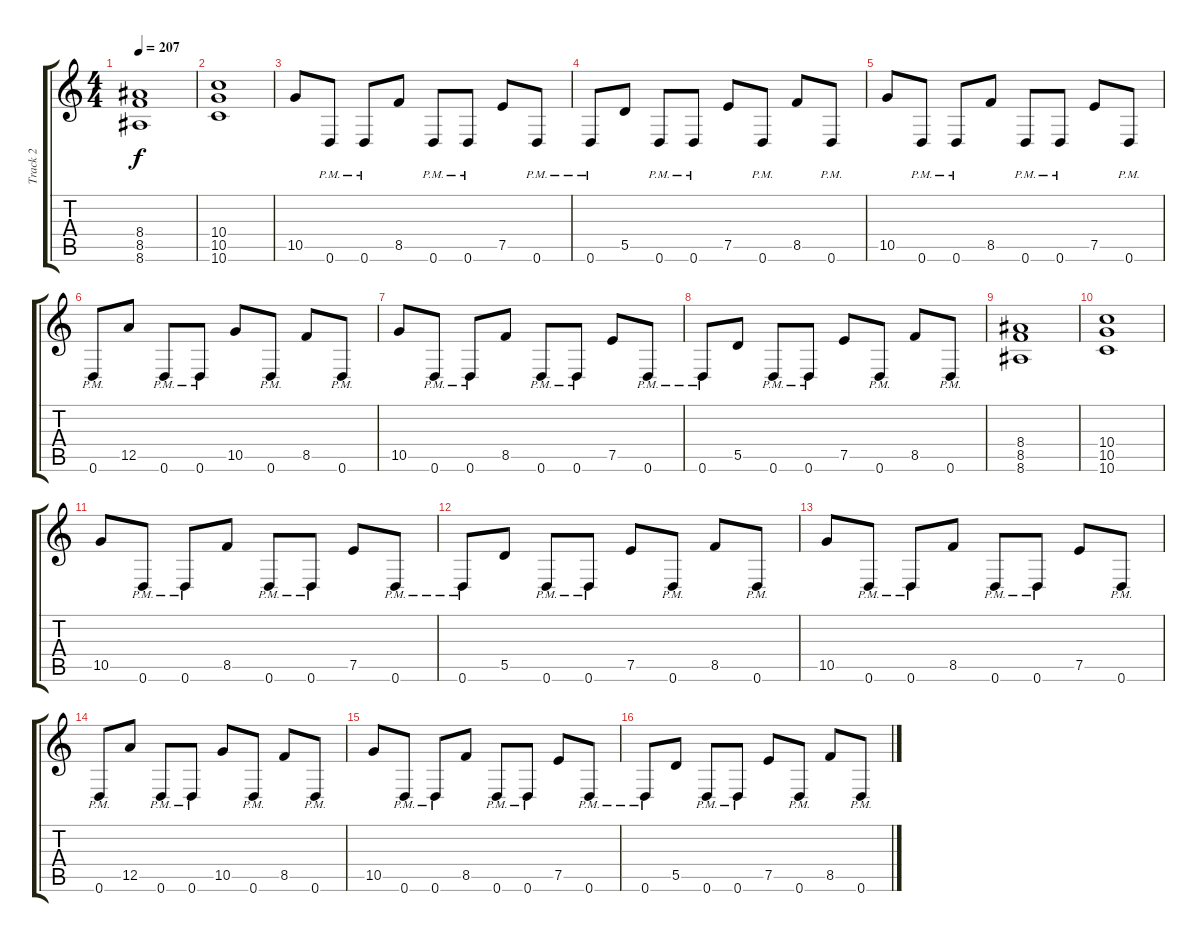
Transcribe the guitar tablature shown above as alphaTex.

\track ("Track 2" "Track 2") {instrument overdrivenguitar}
\staff {score tabs}
\tuning (E4 B3 G3 D3 A2 D2) {hide}
\ts (4 4)
\tempo 207
\clef g2
\ks c
(8.4 8.5 8.6).1{dy f instrument overdrivenguitar} |
(10.4 10.5 10.6).1 |
10.5.8 0.6{pm}.8 0.6{pm}.8 8.5.8 0.6{pm}.8 0.6{pm}.8 7.5.8 0.6{pm}.8 |
0.6{pm}.8 5.5.8 0.6{pm}.8 0.6{pm}.8 7.5.8 0.6{pm}.8 8.5.8 0.6{pm}.8 |
10.5.8 0.6{pm}.8 0.6{pm}.8 8.5.8 0.6{pm}.8 0.6{pm}.8 7.5.8 0.6{pm}.8 |
0.6{pm}.8 12.5.8 0.6{pm}.8 0.6{pm}.8 10.5.8 0.6{pm}.8 8.5.8 0.6{pm}.8 |
10.5.8 0.6{pm}.8 0.6{pm}.8 8.5.8 0.6{pm}.8 0.6{pm}.8 7.5.8 0.6{pm}.8 |
0.6{pm}.8 5.5.8 0.6{pm}.8 0.6{pm}.8 7.5.8 0.6{pm}.8 8.5.8 0.6{pm}.8 |
(8.4 8.5 8.6).1 |
(10.4 10.5 10.6).1 |
10.5.8 0.6{pm}.8 0.6{pm}.8 8.5.8 0.6{pm}.8 0.6{pm}.8 7.5.8 0.6{pm}.8 |
0.6{pm}.8 5.5.8 0.6{pm}.8 0.6{pm}.8 7.5.8 0.6{pm}.8 8.5.8 0.6{pm}.8 |
10.5.8 0.6{pm}.8 0.6{pm}.8 8.5.8 0.6{pm}.8 0.6{pm}.8 7.5.8 0.6{pm}.8 |
0.6{pm}.8 12.5.8 0.6{pm}.8 0.6{pm}.8 10.5.8 0.6{pm}.8 8.5.8 0.6{pm}.8 |
10.5.8 0.6{pm}.8 0.6{pm}.8 8.5.8 0.6{pm}.8 0.6{pm}.8 7.5.8 0.6{pm}.8 |
0.6{pm}.8 5.5.8 0.6{pm}.8 0.6{pm}.8 7.5.8 0.6{pm}.8 8.5.8 0.6{pm}.8
